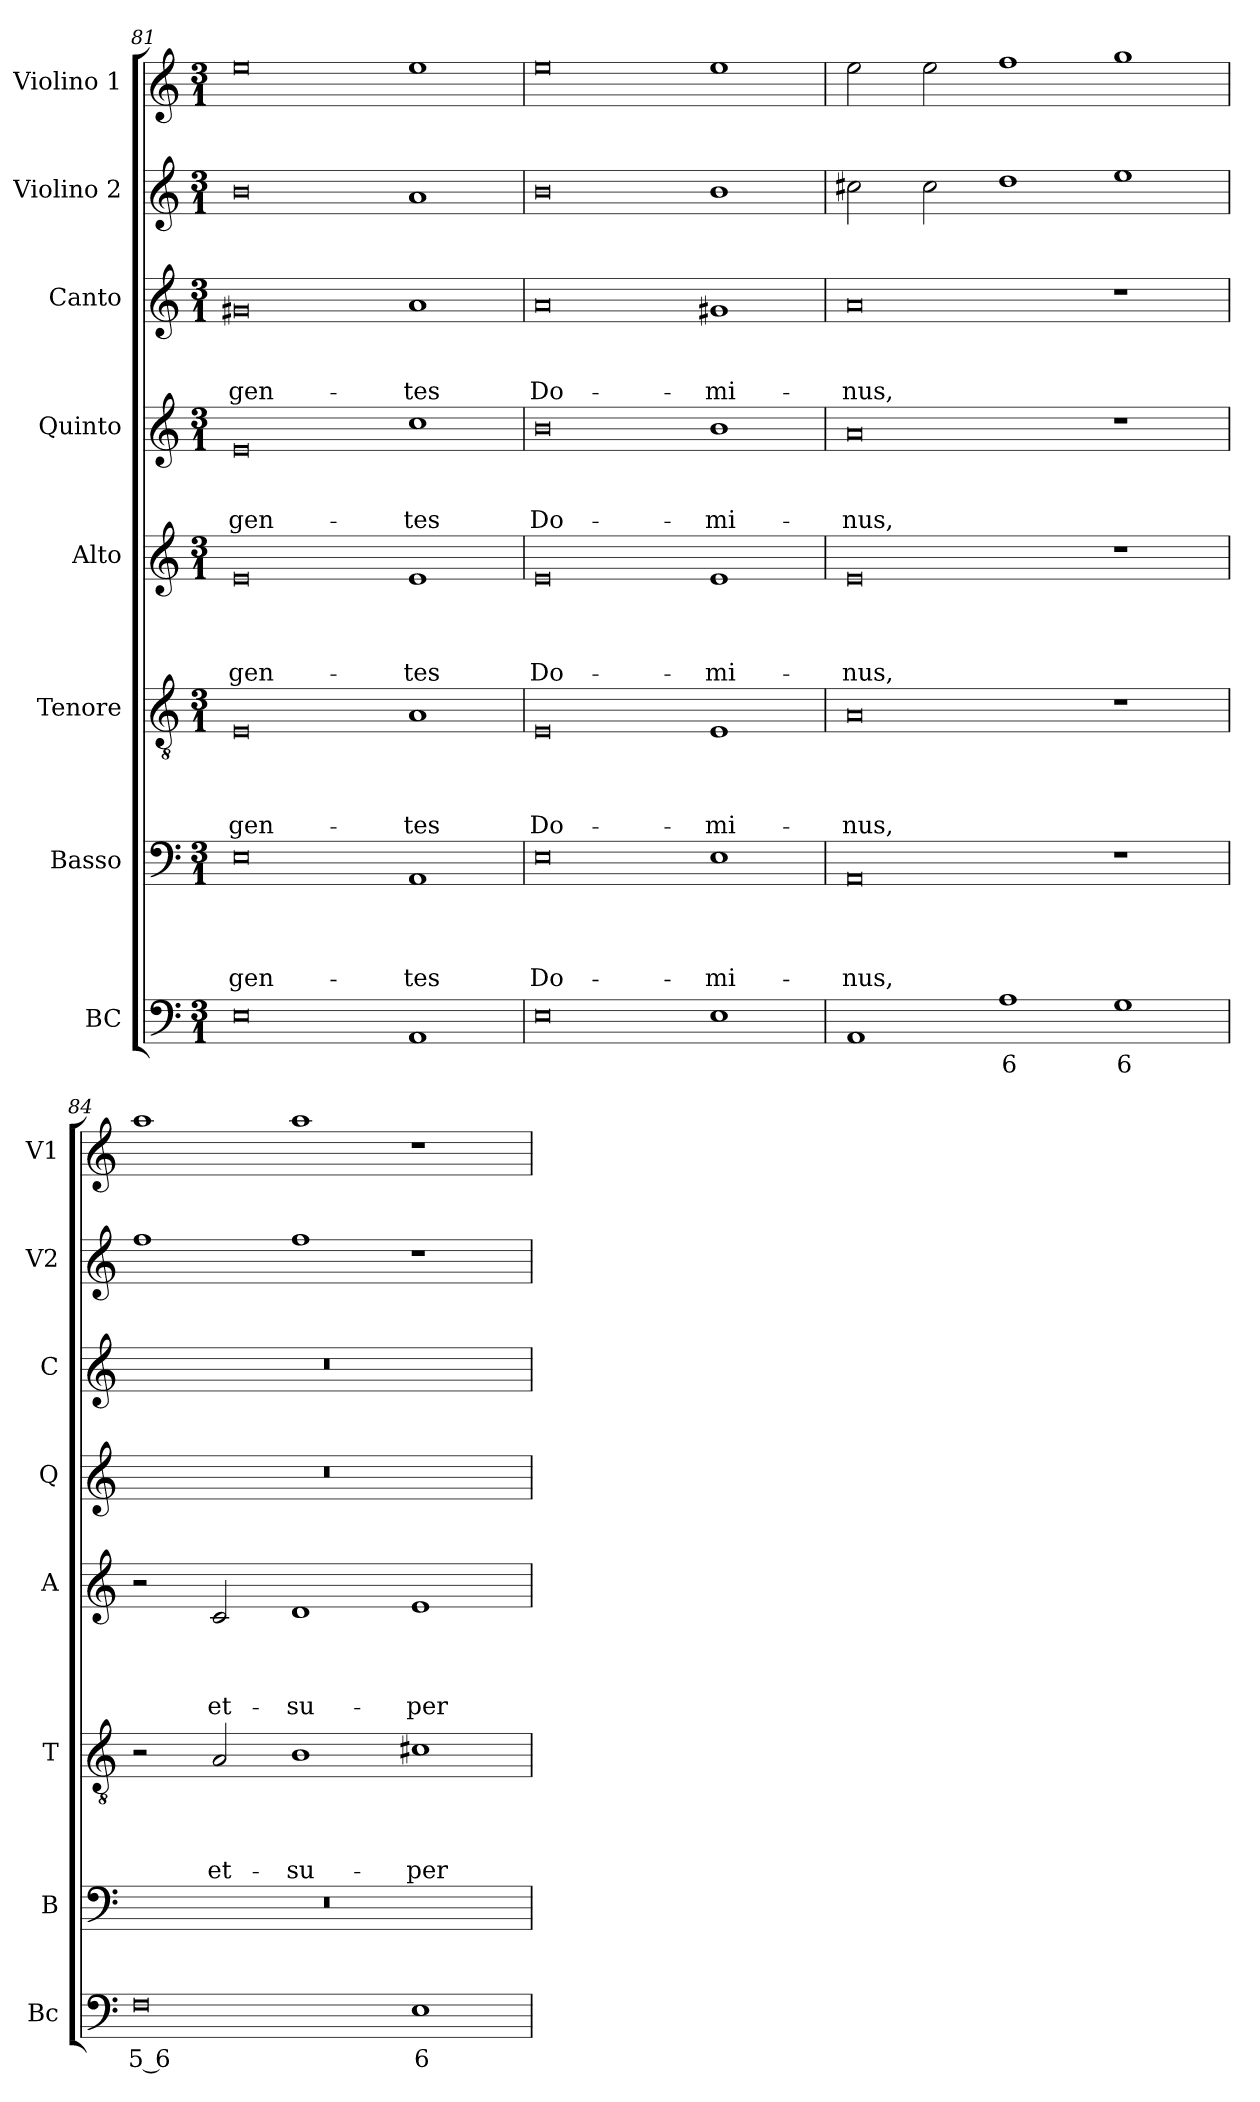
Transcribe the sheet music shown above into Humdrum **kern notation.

**kern	**text	**kern	**text	**text	**text	**text	**kern	**text	**text	**text	**text	**kern	**text	**text	**text	**text	**kern	**text	**text	**text	**kern	**text	**text	**text	**kern	**kern
*part8	*part8	*part7	*part7	*part7	*part7	*part7	*part6	*part6	*part6	*part6	*part6	*part5	*part5	*part5	*part5	*part5	*part4	*part4	*part4	*part4	*part3	*part3	*part3	*part3	*part2	*part1
*staff8	*staff8	*staff7	*staff7	*staff7	*staff7	*staff7	*staff6	*staff6	*staff6	*staff6	*staff6	*staff5	*staff5	*staff5	*staff5	*staff5	*staff4	*staff4	*staff4	*staff4	*staff3	*staff3	*staff3	*staff3	*staff2	*staff1
*I"BC	*	*I"Basso	*	*	*	*	*I"Tenore	*	*	*	*	*I"Alto	*	*	*	*	*I"Quinto	*	*	*	*I"Canto	*	*	*	*I"Violino 2	*I"Violino 1
*I'Bc	*	*I'B	*	*	*	*	*I'T	*	*	*	*	*I'A	*	*	*	*	*I'Q	*	*	*	*I'C	*	*	*	*I'V2	*I'V1
*clefF4	*	*clefF4	*	*	*	*	*clefGv2	*	*	*	*	*clefG2	*	*	*	*	*clefG2	*	*	*	*clefG2	*	*	*	*clefG2	*clefG2
*k[]	*	*k[]	*	*	*	*	*k[]	*	*	*	*	*k[]	*	*	*	*	*k[]	*	*	*	*k[]	*	*	*	*k[]	*k[]
*C:	*	*C:	*	*	*	*	*C:	*	*	*	*	*C:	*	*	*	*	*C:	*	*	*	*C:	*	*	*	*C:	*C:
*M3/1	*	*M3/1	*	*	*	*	*M3/1	*	*	*	*	*M3/1	*	*	*	*	*M3/1	*	*	*	*M3/1	*	*	*	*M3/1	*M3/1
=81	=81	=81	=81	=81	=81	=81	=81	=81	=81	=81	=81	=81	=81	=81	=81	=81	=81	=81	=81	=81	=81	=81	=81	=81	=81	=81
!	!	!	!	!	!	!LO:LY:b	!	!	!	!	!LO:LY:b	!	!	!	!	!LO:LY:b	!	!	!	!LO:LY:b	!	!	!	!LO:LY:b	!	!
0E	.	0E	.	.	.	gen-	0E	.	.	.	gen-	0e	.	.	.	gen-	0e	.	.	gen-	0g#X	.	.	gen-	0b	0ee
!	!	!	!	!	!	!LO:LY:b	!	!	!	!	!LO:LY:b	!	!	!	!	!LO:LY:b	!	!	!	!LO:LY:b	!	!	!	!LO:LY:b	!	!
1AA	.	1AA	.	.	.	-tes	1A	.	.	.	-tes	1e	.	.	.	-tes	1cc	.	.	-tes	1a	.	.	-tes	1a	1ee
=82	=82	=82	=82	=82	=82	=82	=82	=82	=82	=82	=82	=82	=82	=82	=82	=82	=82	=82	=82	=82	=82	=82	=82	=82	=82	=82
!	!	!	!	!	!	!LO:LY:b	!	!	!	!	!LO:LY:b	!	!	!	!	!LO:LY:b	!	!	!	!LO:LY:b	!	!	!	!LO:LY:b	!	!
0E	.	0E	.	.	.	Do-	0E	.	.	.	Do-	0e	.	.	.	Do-	0b	.	.	Do-	0a	.	.	Do-	0b	0ee
!	!	!	!	!	!	!LO:LY:b	!	!	!	!	!LO:LY:b	!	!	!	!	!LO:LY:b	!	!	!	!LO:LY:b	!	!	!	!LO:LY:b	!	!
1E	.	1E	.	.	.	-mi-	1E	.	.	.	-mi-	1e	.	.	.	-mi-	1b	.	.	-mi-	1g#X	.	.	-mi-	1b	1ee
=83	=83	=83	=83	=83	=83	=83	=83	=83	=83	=83	=83	=83	=83	=83	=83	=83	=83	=83	=83	=83	=83	=83	=83	=83	=83	=83
!	!	!	!	!	!	!LO:LY:b	!	!	!	!	!LO:LY:b	!	!	!	!	!LO:LY:b	!	!	!	!LO:LY:b	!	!	!	!LO:LY:b	!	!
1AA	.	0AA	.	.	.	-nus,	0A	.	.	.	-nus,	0e	.	.	.	-nus,	0a	.	.	-nus,	0a	.	.	-nus,	2cc#X\	2ee\
.	.	.	.	.	.	.	.	.	.	.	.	.	.	.	.	.	.	.	.	.	.	.	.	.	2cc#\	2ee\
!	!LO:LY:b	!	!	!	!	!	!	!	!	!	!	!	!	!	!	!	!	!	!	!	!	!	!	!	!	!
1A	6	.	.	.	.	.	.	.	.	.	.	.	.	.	.	.	.	.	.	.	.	.	.	.	1dd	1ff
!	!LO:LY:b	!	!	!	!	!	!	!	!	!	!	!	!	!	!	!	!	!	!	!	!	!	!	!	!	!
1G	6	1r	.	.	.	.	1r	.	.	.	.	1r	.	.	.	.	1r	.	.	.	1r	.	.	.	1ee	1gg
!!LO:PB:g=z
=84	=84	=84	=84	=84	=84	=84	=84	=84	=84	=84	=84	=84	=84	=84	=84	=84	=84	=84	=84	=84	=84	=84	=84	=84	=84	=84
!	!LO:LY:b	!	!	!	!	!	!	!	!	!	!	!	!	!	!	!	!	!	!	!	!	!	!	!	!	!
0F	5 6	0.r	.	.	.	.	2r	.	.	.	.	2r	.	.	.	.	0.r	.	.	.	0.r	.	.	.	1ff	1aa
!	!	!	!	!	!	!	!	!	!	!	!LO:LY:b	!	!	!	!	!LO:LY:b	!	!	!	!	!	!	!	!	!	!
.	.	.	.	.	.	.	2A/	.	.	.	et-	2c/	.	.	.	et-	.	.	.	.	.	.	.	.	.	.
!	!	!	!	!	!	!	!	!	!	!	!LO:LY:b	!	!	!	!	!LO:LY:b	!	!	!	!	!	!	!	!	!	!
.	.	.	.	.	.	.	1B	.	.	.	-su-	1d	.	.	.	-su-	.	.	.	.	.	.	.	.	1ff	1aa
!	!LO:LY:b	!	!	!	!	!	!	!	!	!	!LO:LY:b	!	!	!	!	!LO:LY:b	!	!	!	!	!	!	!	!	!	!
1E	6	.	.	.	.	.	1c#X	.	.	.	-per-	1e	.	.	.	-per-	.	.	.	.	.	.	.	.	1r	1r
=	=	=	=	=	=	=	=	=	=	=	=	=	=	=	=	=	=	=	=	=	=	=	=	=	=	=
*-	*-	*-	*-	*-	*-	*-	*-	*-	*-	*-	*-	*-	*-	*-	*-	*-	*-	*-	*-	*-	*-	*-	*-	*-	*-	*-
